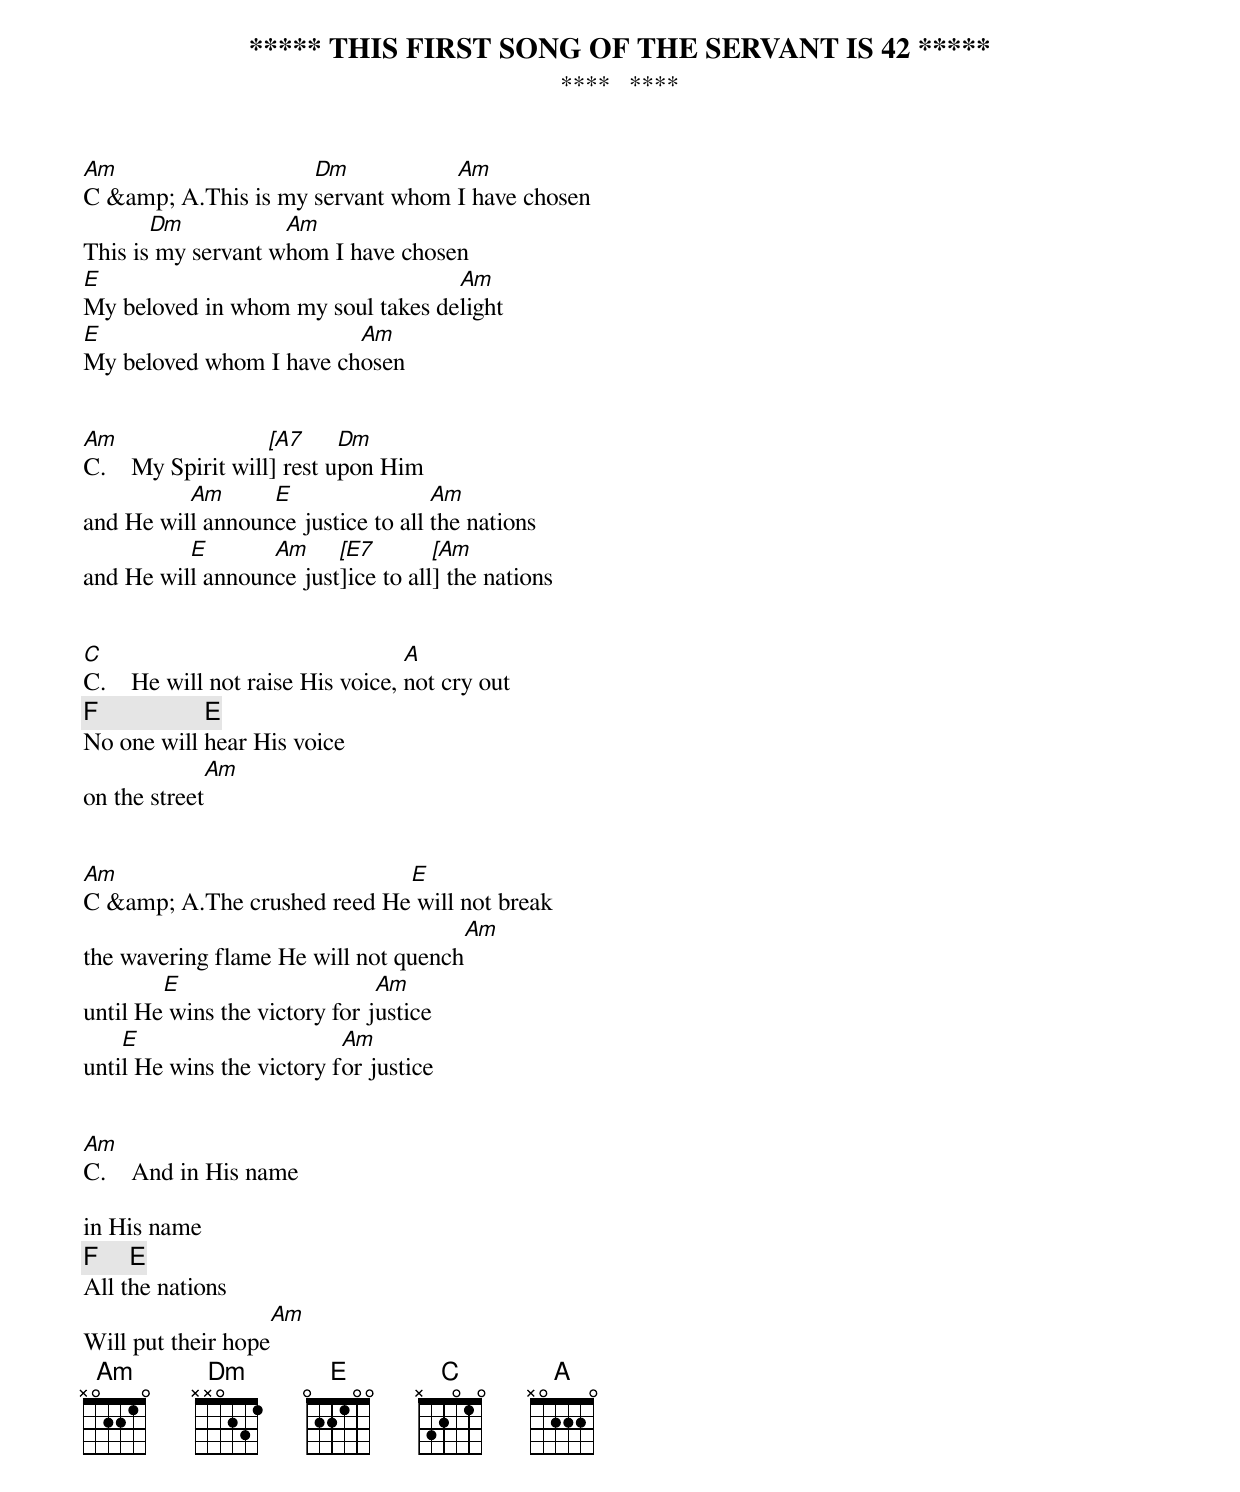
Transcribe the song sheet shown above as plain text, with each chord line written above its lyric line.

***** THIS FIRST SONG OF THE SERVANT IS 42 *****
****   ****
Am                   Dm           Am
C &amp; A.This is my servant whom I have chosen
       Dm           Am
This is my servant whom I have chosen
E                                  Am
My beloved in whom my soul takes delight
E                        Am
My beloved whom I have chosen


Am                  [A7]   Dm
C.    My Spirit will rest upon Him
          Am      E                 Am
and He will announce justice to all the nations
          E       Am     [E7]      [Am]
and He will announce justice to all the nations


C                  		   A
C.    He will not raise His voice, not cry out
[F]	            E
No one will hear His voice
    	        Am
on the street


Am			     E
C &amp; A.The crushed reed He will not break
    			               Am
the wavering flame He will not quench
 	E                      Am
until He wins the victory for justice
    E                      Am
until He wins the victory for justice


Am
C.    And in His name

in His name
[F]	E
All the nations
    		       Am
Will put their hope
